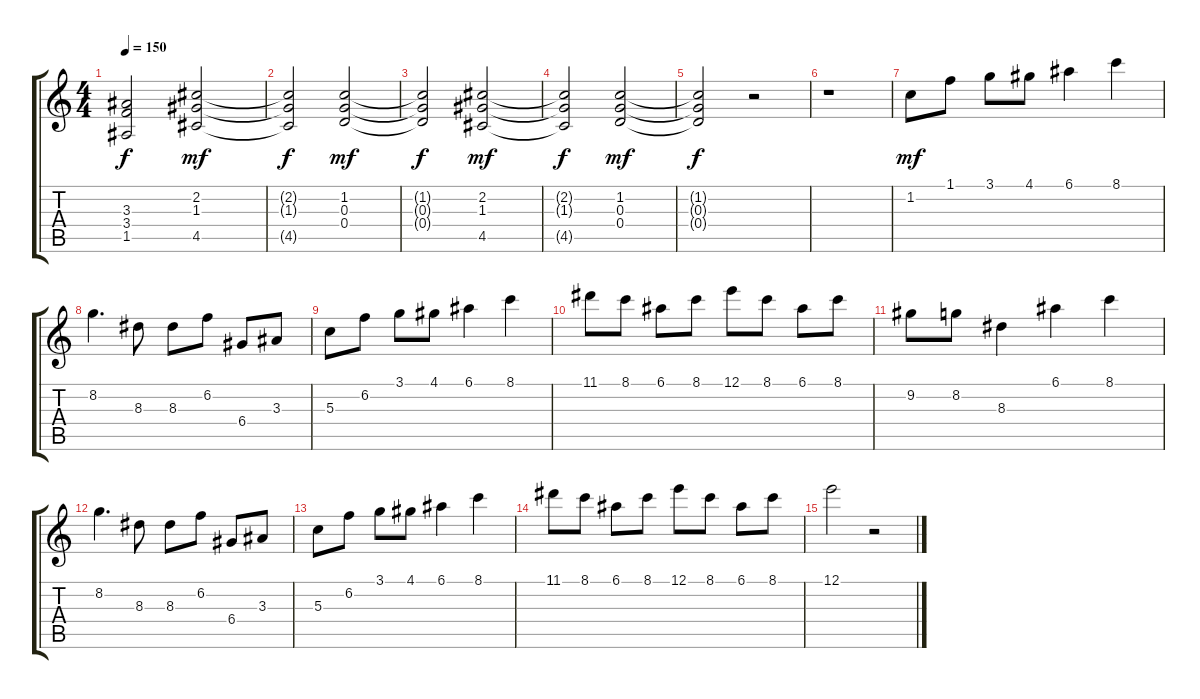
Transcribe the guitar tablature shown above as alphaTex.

\track "" {instrument overdrivenguitar}
\staff {score tabs}
\tuning (E4 B3 G3 D3 A2 E2) {hide}
\ts (4 4)
\tempo 150
\clef g2
\ks c
(3.3{t} 3.4{t} 1.5{t}).2{dy f} (2.2 1.3 4.5).2{dy mf} |
(2.2{t} 1.3{t} 4.5{t}).2{dy f} (1.2 0.3 0.4).2{dy mf} |
(1.2{t} 0.3{t} 0.4{t}).2{dy f} (2.2 1.3 4.5).2{dy mf} |
(2.2{t} 1.3{t} 4.5{t}).2{dy f} (1.2 0.3 0.4).2{dy mf} |
(1.2{t} 0.3{t} 0.4{t}).2{dy f} r.2 |
r.1 |
1.2.8{dy mf} 1.1.8 3.1.8 4.1.8 6.1.4 8.1.4 |
8.2.4{d} 8.3.8 8.3.8 6.2.8 6.4.8 3.3.8 |
5.3.8 6.2.8 3.1.8 4.1.8 6.1.4 8.1.4 |
11.1.8 8.1.8 6.1.8 8.1.8 12.1.8 8.1.8 6.1.8 8.1.8 |
9.2.8 8.2.8 8.3.4 6.1.4 8.1.4 |
8.2.4{d} 8.3.8 8.3.8 6.2.8 6.4.8 3.3.8 |
5.3.8 6.2.8 3.1.8 4.1.8 6.1.4 8.1.4 |
11.1.8 8.1.8 6.1.8 8.1.8 12.1.8 8.1.8 6.1.8 8.1.8 |
12.1.2 r.2
